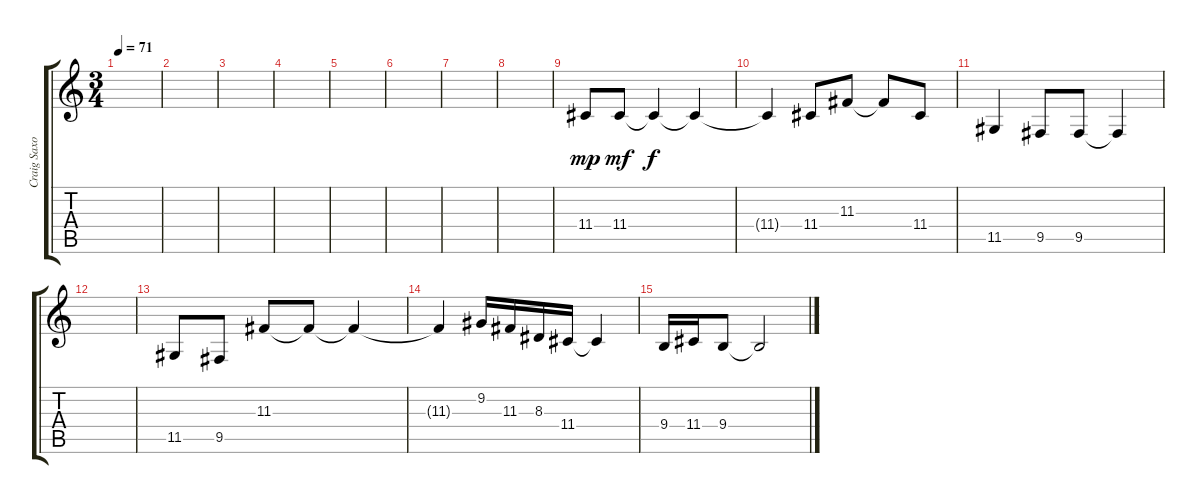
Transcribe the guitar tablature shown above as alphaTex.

\track ("Craig Saxophone" "Craig Saxo") {instrument altosax}
\staff {score tabs}
\tuning (E4 B3 G3 D3 A2 E2) {hide}
\ts (3 4)
\tempo 71
\clef g2
\ks c
|
|
|
|
|
|
|
|
11.4.8{dy mp volume 14 instrument altosax} 11.4.8{dy mf} 11.4{t}.4{dy f} 11.4{t}.4 |
11.4{t}.4 11.4.8 11.3.8 11.3{t}.8 11.4.8 |
11.5.4 9.5.8 9.5.8 9.5{t}.4 |
|
11.5.8 9.5.8 11.3.8 11.3{t}.8 11.3{t}.4 |
11.3{t}.4 9.2.16 11.3.16 8.3.16 11.4.16 11.4{t}.4 |
9.4.16 11.4.16 9.4.8 9.4{t}.2
